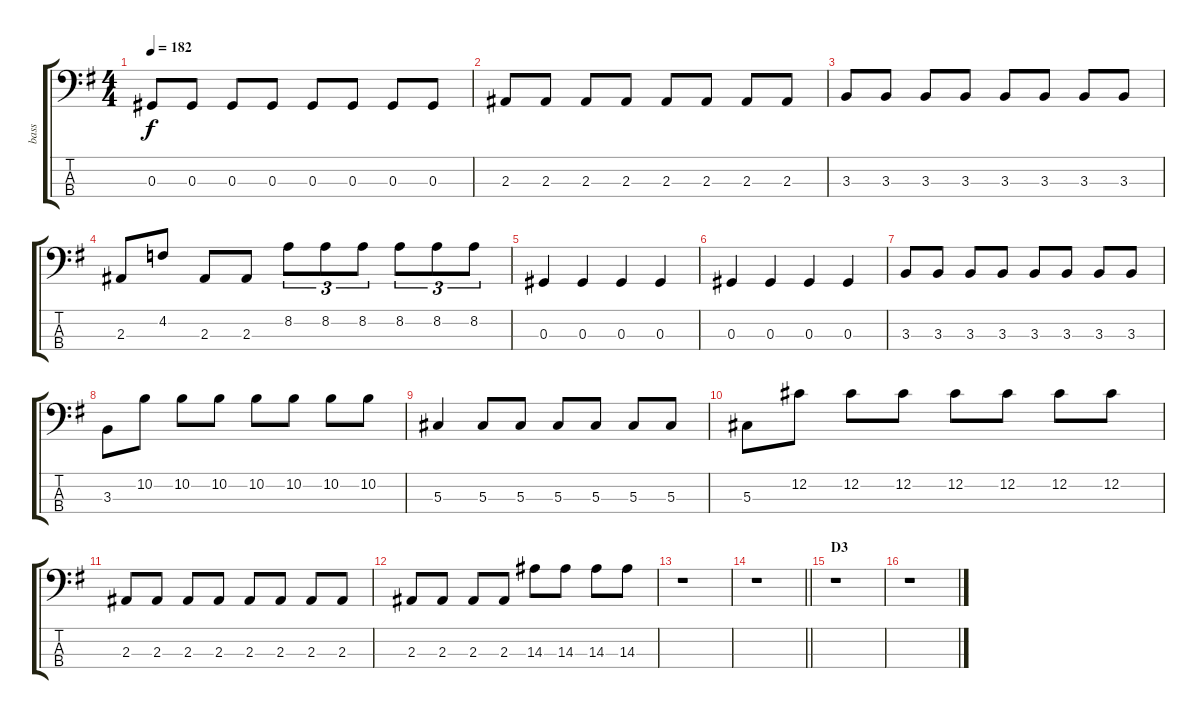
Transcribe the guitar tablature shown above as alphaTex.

\track ("bass" "bass") {instrument electricbassfinger}
\staff {score tabs}
\tuning (Gb2 Db2 Ab1 Eb1) {hide}
\ts (4 4)
\tempo 182
\clef f4
\ks g
0.3.8{dy f} 0.3.8 0.3.8 0.3.8 0.3.8 0.3.8 0.3.8 0.3.8 |
2.3.8 2.3.8 2.3.8 2.3.8 2.3.8 2.3.8 2.3.8 2.3.8 |
3.3.8 3.3.8 3.3.8 3.3.8 3.3.8 3.3.8 3.3.8 3.3.8 |
2.3.8 4.2.8 2.3.8 2.3.8 8.2.8{tu (3 2)} 8.2.8{tu (3 2)} 8.2.8{tu (3 2)} 8.2.8{tu (3 2)} 8.2.8{tu (3 2)} 8.2.8{tu (3 2)} |
0.3.4 0.3.4 0.3.4 0.3.4 |
0.3.4 0.3.4 0.3.4 0.3.4 |
3.3.8 3.3.8 3.3.8 3.3.8 3.3.8 3.3.8 3.3.8 3.3.8 |
3.3.8 10.2.8 10.2.8 10.2.8 10.2.8 10.2.8 10.2.8 10.2.8 |
5.3.4 5.3.8 5.3.8 5.3.8 5.3.8 5.3.8 5.3.8 |
5.3.8 12.2.8 12.2.8 12.2.8 12.2.8 12.2.8 12.2.8 12.2.8 |
2.3.8 2.3.8 2.3.8 2.3.8 2.3.8 2.3.8 2.3.8 2.3.8 |
2.3.8 2.3.8 2.3.8 2.3.8 14.3.8 14.3.8 14.3.8 14.3.8 |
r.1 |
\barLineRight lightlight
r.1 |
\section ("" "D3")
r.1 |
r.1
